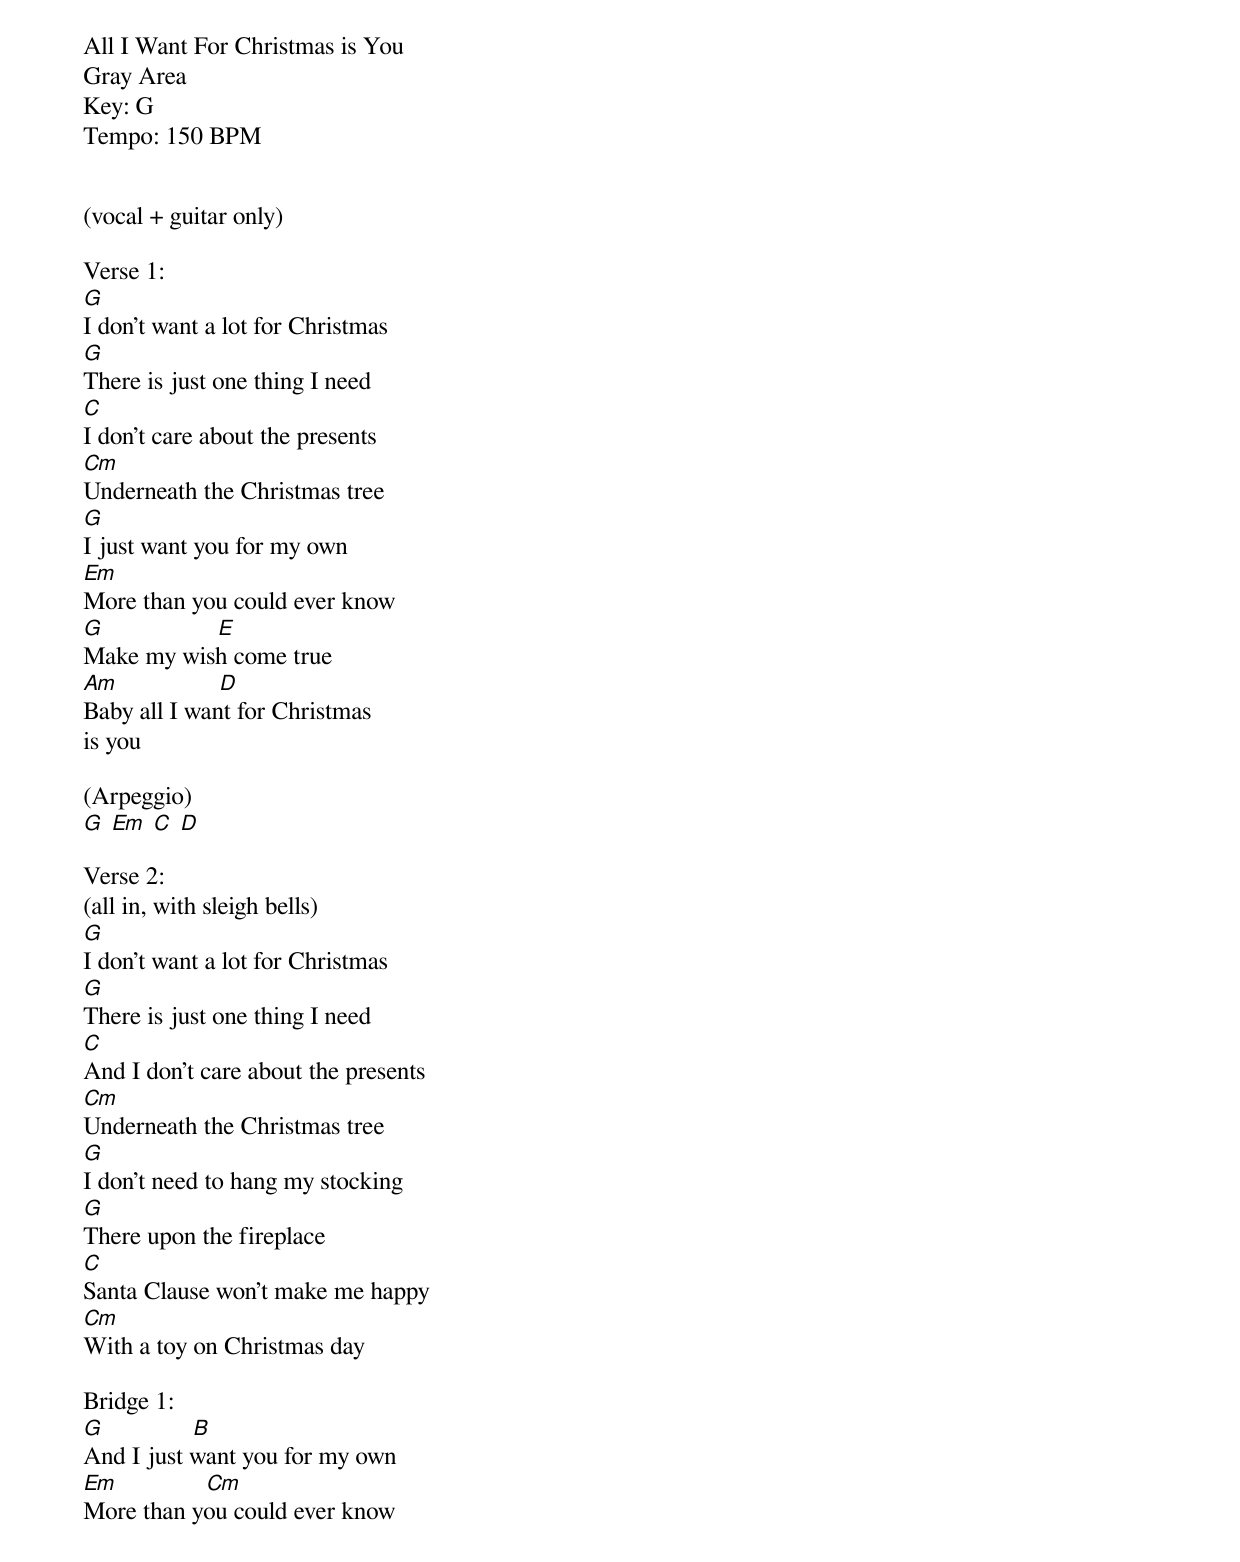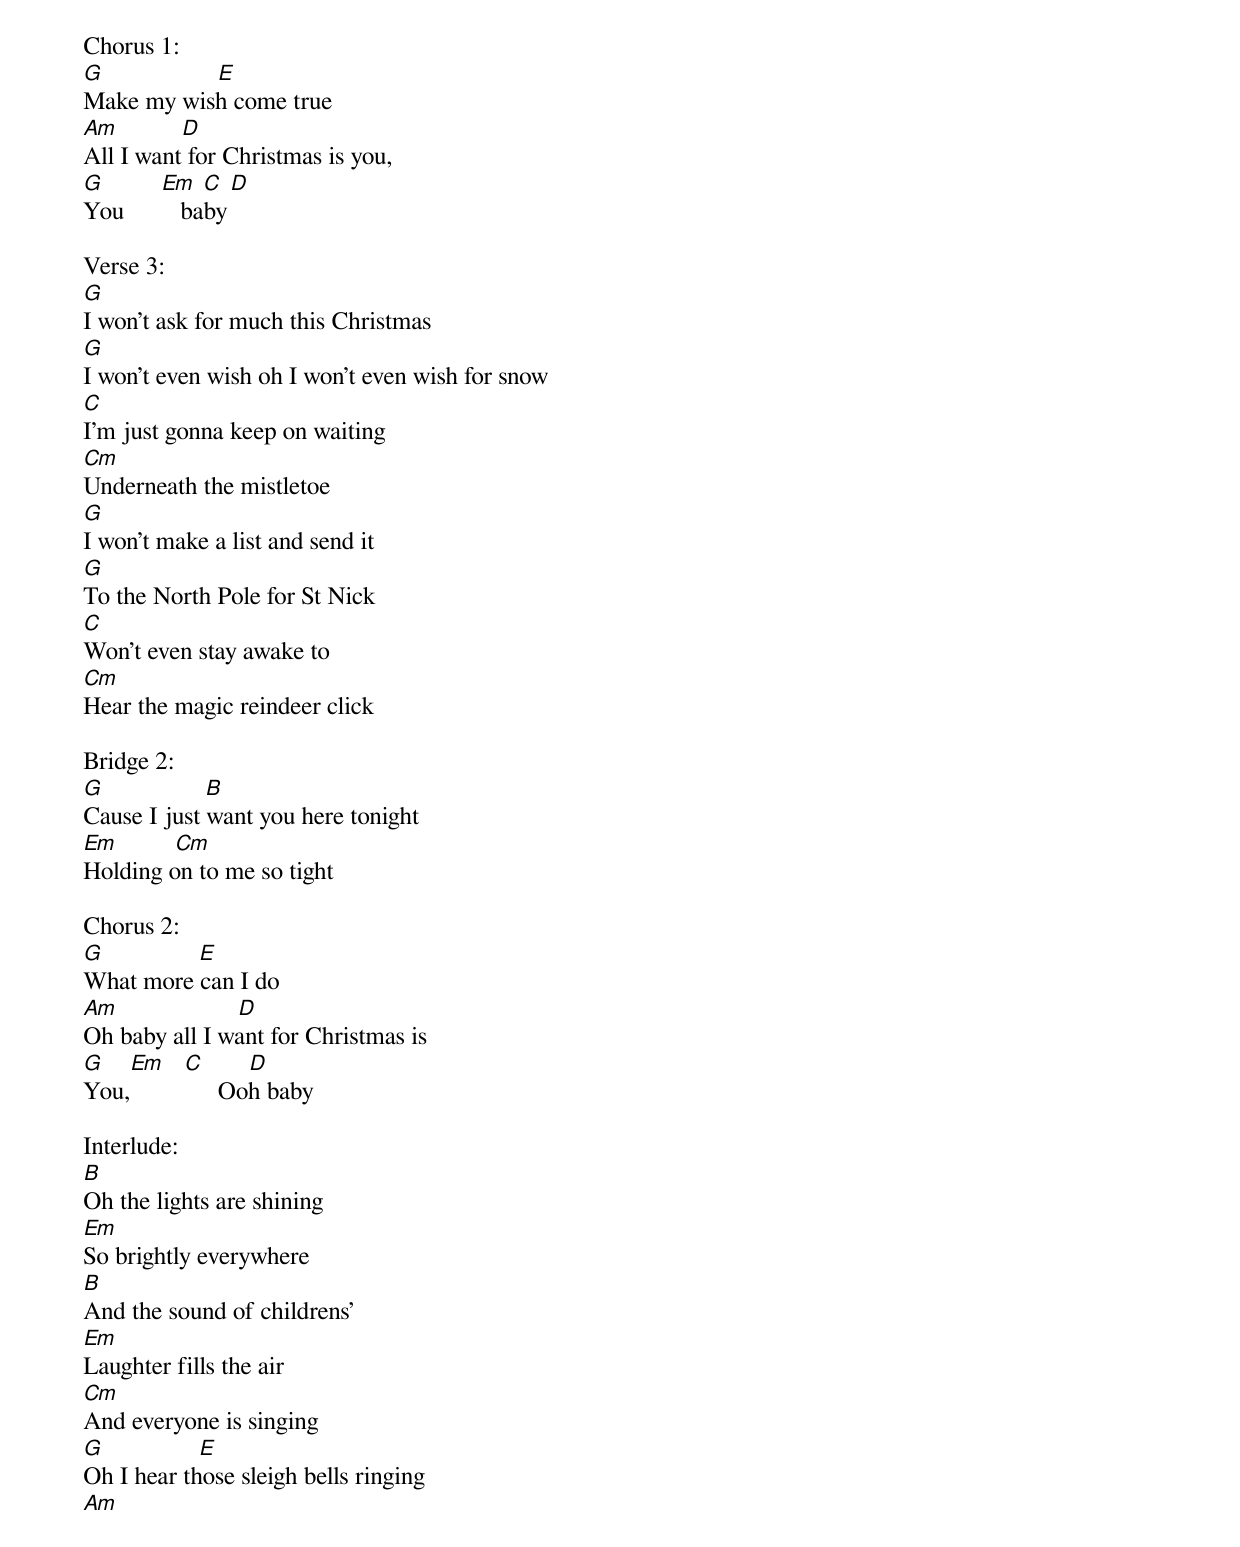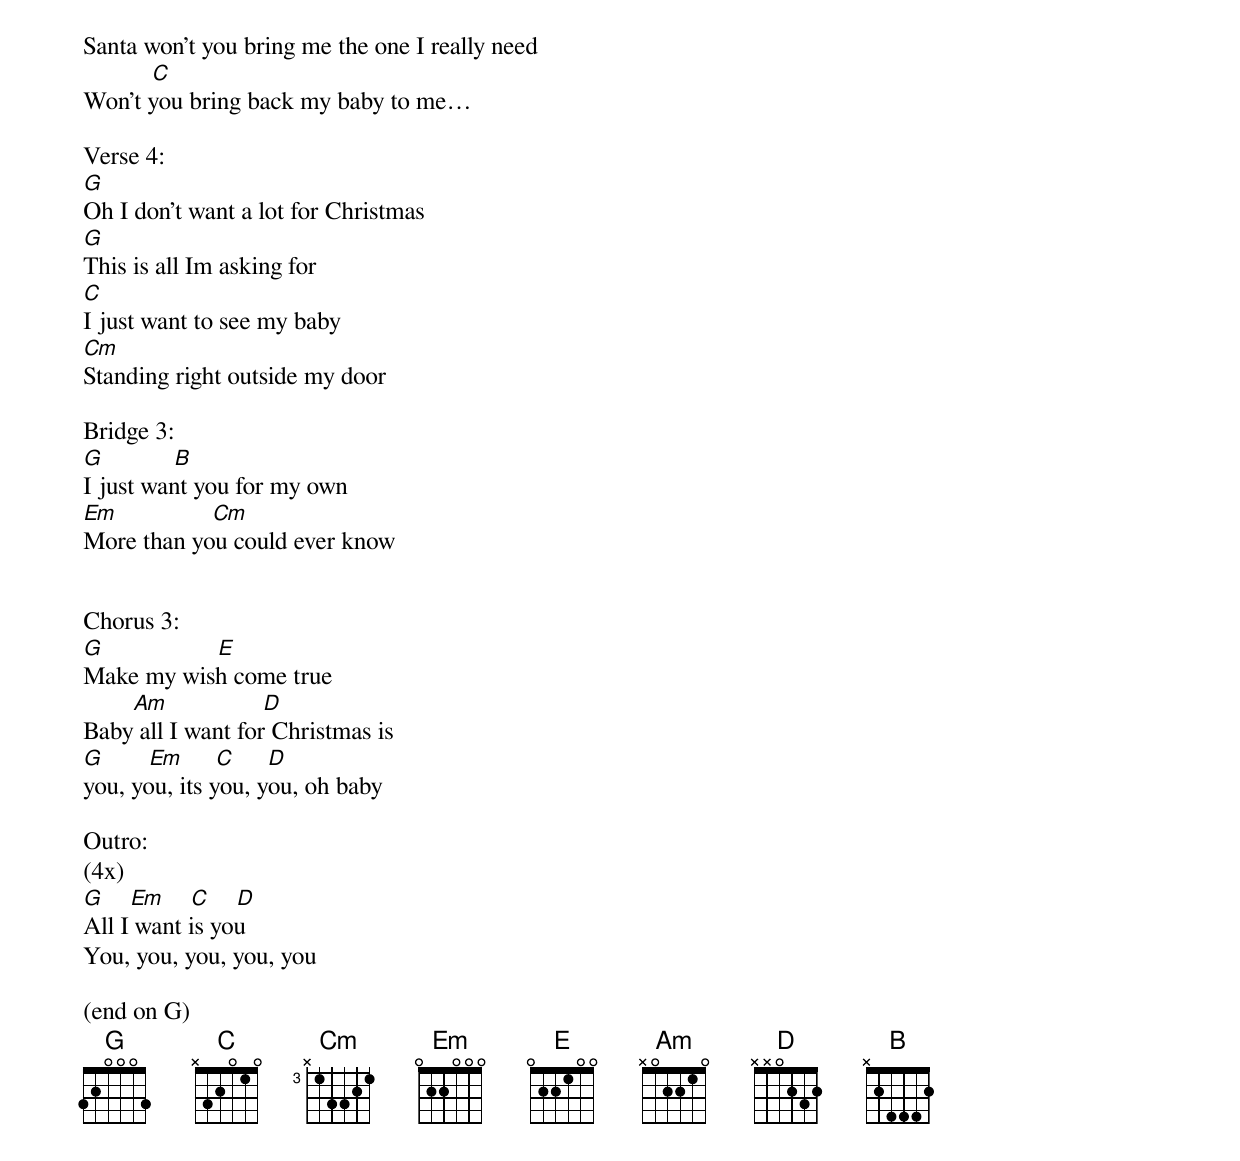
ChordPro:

All I Want For Christmas is You
Gray Area
Key: G
Tempo: 150 BPM


(vocal + guitar only)

Verse 1:
[G]
I don't want a lot for Christmas
[G]
There is just one thing I need
[C]
I don't care about the presents
[Cm]
Underneath the Christmas tree
[G]
I just want you for my own
[Em]
More than you could ever know
[G]                  [E]
Make my wish come true
[Am]                [D]
Baby all I want for Christmas
is you

(Arpeggio)
[G] [Em] [C] [D]

Verse 2:
(all in, with sleigh bells)
[G]
I don't want a lot for Christmas
[G]
There is just one thing I need
[C]
And I don't care about the presents
[Cm]
Underneath the Christmas tree
[G]
I don't need to hang my stocking
[G]
There upon the fireplace
[C]
Santa Clause won't make me happy
[Cm]
With a toy on Christmas day

Bridge 1:
[G]              [B]
And I just want you for my own
[Em]              [Cm]
More than you could ever know

Chorus 1:
[G]                  [E]
Make my wish come true
[Am]          [D]
All I want for Christmas is you,
[G]         [Em] [C] [D]
You         baby

Verse 3:
[G]
I won't ask for much this Christmas
[G]
I won't even wish oh I won't even wish for snow
[C]
I'm just gonna keep on waiting
[Cm]
Underneath the mistletoe
[G]
I won't make a list and send it
[G]
To the North Pole for St Nick
[C]
Won't even stay awake to
[Cm]
Hear the magic reindeer click

Bridge 2:
[G]                [B]
Cause I just want you here tonight
[Em]         [Cm]
Holding on to me so tight

Chorus 2:
[G]               [E]
What more can I do
[Am]                   [D]
Oh baby all I want for Christmas is
[G]    [Em]   [C]       [D]
You,              Ooh baby

Interlude:
[B]
Oh the lights are shining
[Em]
So brightly everywhere
[B]
And the sound of childrens'
[Em]
Laughter fills the air
[Cm]
And everyone is singing
[G]               [E]
Oh I hear those sleigh bells ringing
[Am]
Santa won't you bring me the one I really need
           [C]
Won’t you bring back my baby to me…

Verse 4:
[G]
Oh I don't want a lot for Christmas
[G]
This is all Im asking for
[C]
I just want to see my baby
[Cm]
Standing right outside my door

Bridge 3:
[G]           [B]
I just want you for my own
[Em]               [Cm]
More than you could ever know


Chorus 3:
[G]                  [E]
Make my wish come true
        [Am]               [D]
Baby all I want for Christmas is
[G]       [Em]     [C]     [D]
you, you, its you, you, oh baby

Outro:
(4x)
[G]    [Em]    [C]    [D]
All I want is you
You, you, you, you, you

(end on G)
